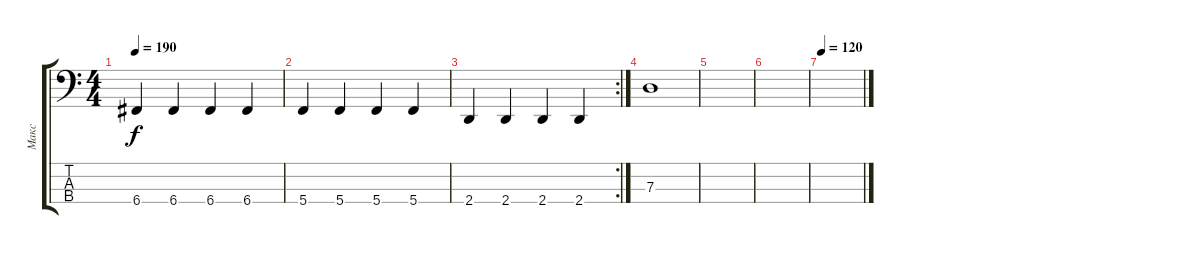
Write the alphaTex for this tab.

\track ("Макс" "Макс") {instrument electricbassfinger}
\staff {score tabs}
\tuning (F2 C2 G1 C1) {hide}
\ts (4 4)
\tempo 190
\clef f4
\ks c
6.4.4{dy f} 6.4.4 6.4.4 6.4.4 |
5.4.4 5.4.4 5.4.4 5.4.4 |
\rc 2
2.4.4 2.4.4 2.4.4 2.4.4 |
7.3.1 |
|
|
\tempo 120
